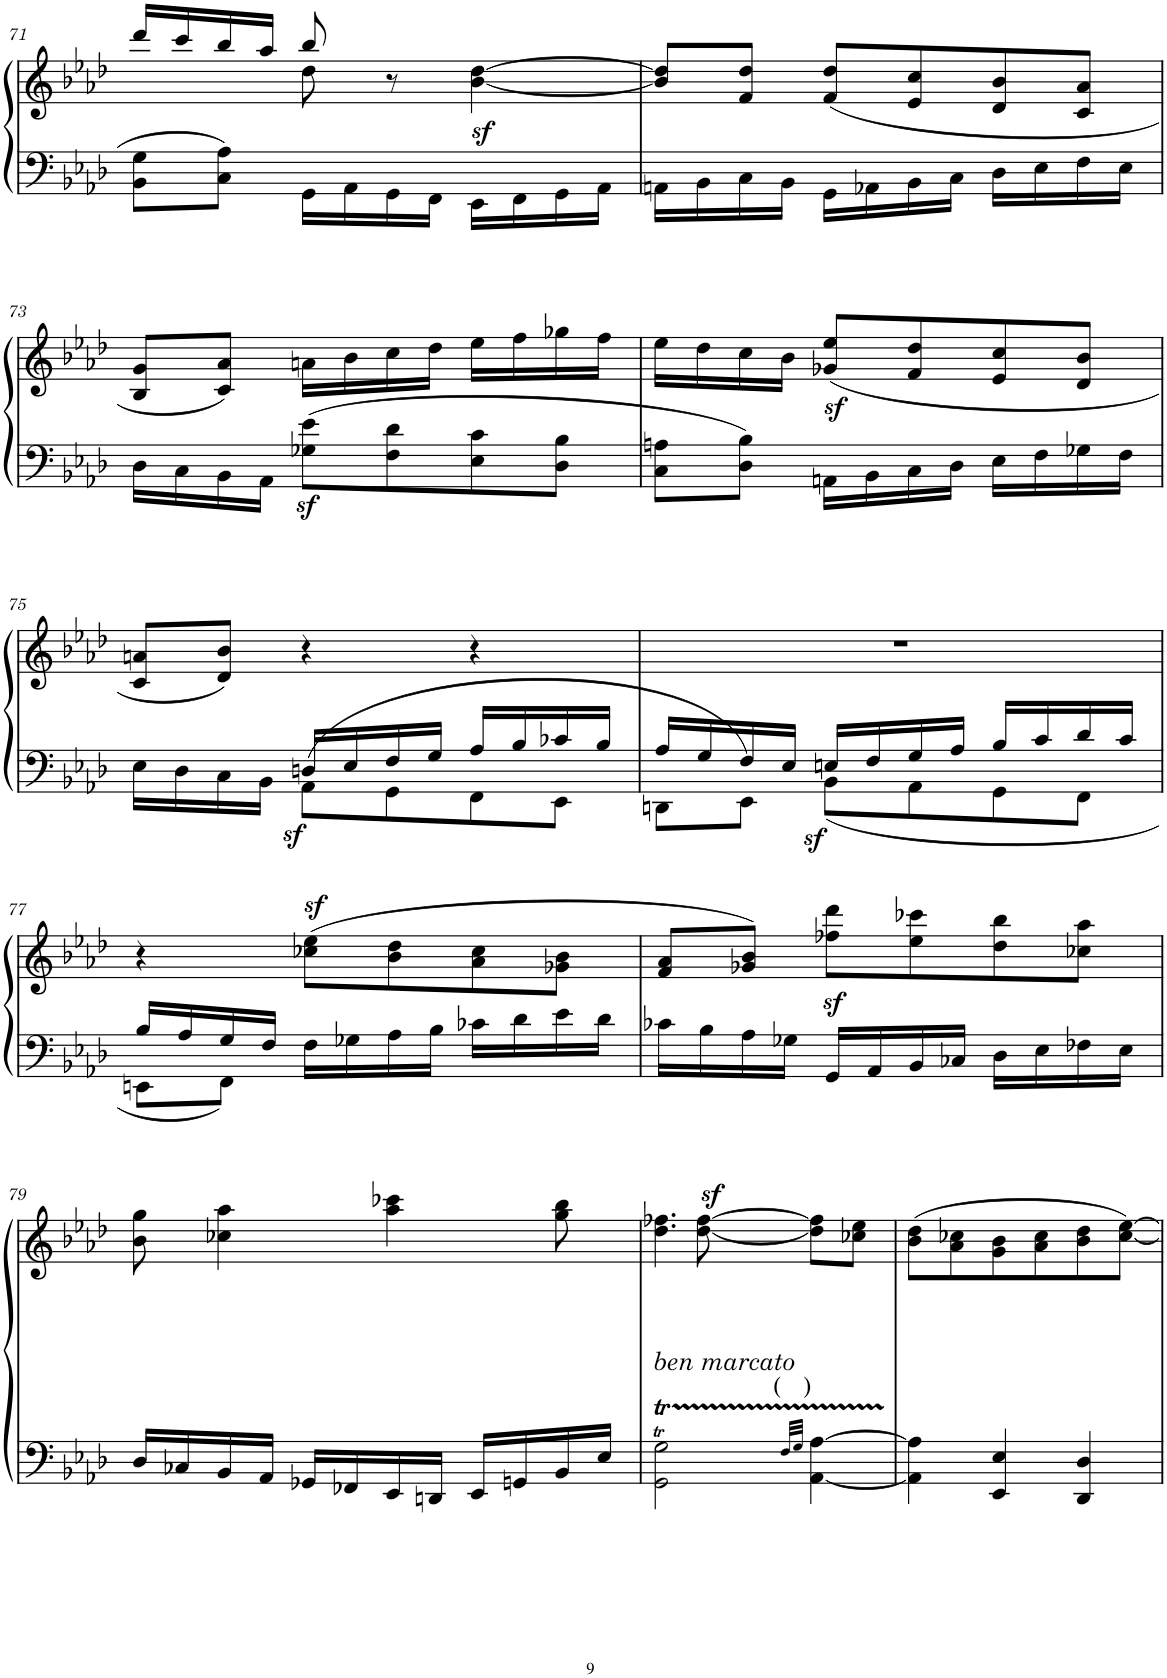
**kern	**kern	**dynam
*part1	*part1	*part1
*staff2	*staff1	*staff1/2
*I"Piano	*	*
*I'Pno.	*	*
!!LO:PB:g=z
*clefF4	*clefG2	*
*k[b-e-a-d-]	*k[b-e-a-d-]	*
*M3/4	*M3/4	*
=71	=71	=71
*	*^	*
8BB-\ 8G\L	16ddd-/LL	4ryy	.
.	16ccc/	.	.
8C\ 8A-\J	16bb-/	.	.
.	16aa-/JJ	.	.
16GG\LL	8bb-/	8dd-\	.
16AA-\	.	.	.
16GG\	8r	4.ryy	.
16FF\JJ	.	.	.
!	!	!	!LO:DY:b
16EE-\LL	[<4b-\ [4dd-\	.	sf
16FF\	.	.	.
16GG\	.	.	.
16AA-\JJ	.	.	.
*	*v	*v	*
=72	=72	=72
16AAn\LL	8b-/] 8dd-/]L	.
16BB-\	.	.
16C\	8f/ 8dd-/J	.
16BB-\JJ	.	.
16GG\LL	(8f/ 8dd-/L	.
16AA-X\	.	.
16BB-\	8e-/ 8cc/	.
16C\JJ	.	.
16D-\LL	8d-/ 8b-/	.
16E-\	.	.
16F\	8c/ 8a-/J	.
16E-\JJ	.	.
!!LO:LB:g=z
=73	=73	=73
16D-\LL	8B-/ 8g/L	.
16C\	.	.
16BB-\	8c/ 8a-/J)	.
16AA-\JJ	.	.
8G-X\z< 8e-\z<L	16an\LL	.
.	16b-\	.
8F\ 8d-\	16cc\	.
.	16dd-\JJ	.
8E-\ 8c\	16ee-\LL	.
.	16ff\	.
8D-\ 8B-\J	16gg-X\	.
.	16ff\JJ	.
=74	=74	=74
8C\ 8An\L	16ee-\LL	.
.	16dd-\	.
8D-\ 8B-\J	16cc\	.
.	16b-\JJ	.
16AAn\LL	(8g-X/z< 8ee-/z<L	.
16BB-\	.	.
16C\	8f/ 8dd-/	.
16D-\JJ	.	.
16E-\LL	8e-/ 8cc/	.
16F\	.	.
16G-X\	8d-/ 8b-/J	.
16F\JJ	.	.
!!LO:LB:g=z
=75	=75	=75
*^	*	*
16E-\LL	4ryy	8c/ 8an/L	.
16D-\	.	.	.
16C\	.	8d-/ 8b-/J)	.
16BB-\JJ	.	.	.
!	!	!	!LO:DY:b=2
8AA-\L	16Dn/LL	4r	sf
.	16E-/	.	.
8GG\	16F/	.	.
.	16G/JJ	.	.
8FF\	16A-/LL	4r	.
.	16B-/	.	.
8EE-\J	16c-X/	.	.
.	16B-/JJ	.	.
=76	=76	=76	=76
8DDn\L	16A-/LL	2.r	.
.	16G/	.	.
8EE-\J	16F/	.	.
.	16E-/JJ	.	.
!	!	!	!LO:DY:b=2
8BB-\L	16En/LL	.	sf
.	16F/	.	.
8AA-\	16G/	.	.
.	16A-/JJ	.	.
8GG\	16B-/LL	.	.
.	16c/	.	.
8FF\J	16d-/	.	.
.	16c/JJ	.	.
!!LO:LB:g=z
=77	=77	=77	=77
16B-/LL	8EEn\L	4r	.
16A-/	.	.	.
16G/	8FF\J	.	.
16F/JJ	.	.	.
16F\LL	2ryy	(8cc-X\z> 8ee-\z>L	.
16G-X\	.	.	.
16A-\	.	8b-\ 8dd-\	.
16B-\JJ	.	.	.
16c-X\LL	.	8a-\ 8cc-\	.
16d-\	.	.	.
16e-\	.	8g-X\ 8b-\J	.
16d-\JJ	.	.	.
*v	*v	*	*
=78	=78	=78
16c-X\LL	8f/ 8a-/L	.
16B-\	.	.
16A-\	8g-X/ 8b-/J)	.
16G-X\JJ	.	.
16GG/LL	8ff-X\z< 8ddd-\z<L	.
16AA-/	.	.
16BB-/	8ee-\ 8ccc-X\	.
16C-X/JJ	.	.
16D-\LL	8dd-\ 8bb-\	.
16E-\	.	.
16F-X\	8cc-X\ 8aa-\J	.
16E-\JJ	.	.
!!LO:LB:g=z
=79	=79	=79
16D-/LL	8b-\ 8gg\	.
16C-X/	.	.
16BB-/	4cc-X\ 4aa-\	.
16AA-/JJ	.	.
16GG-X/LL	.	.
16FF-X/	.	.
16EE-/	4aa-\ 4ccc-X\	.
16DDn/JJ	.	.
16EE-/LL	.	.
16GGn/	.	.
16BB-/	8gg\ 8bb-\	.
16E-/JJ	.	.
=80	=80	=80
*^	*	*
!	!	!LO:TX:b:i:t=ben marcato	!
2GG\T 2G\T	4..Gt!	4.dd-\ 4.ff-X\	.
.	.	[8dd-\z> [8ff-\z>	.
.	32F!	.	.
.	32G!	.	.
32qF/LLL	.	.	.
32qG/JJJ	.	.	.
!	!	!LO:TX:b:t=(   )	!
[4AA-\^^ [4A-\^^	4ryy	8dd-\] 8ff-\]L	.
.	.	8cc-X\ 8ee-\J	.
*v	*v	*	*
=81	=81	=81
4AA-\] 4A-\]	(8b-\ 8dd-\L	.
.	8a-\ 8cc-X\	.
4EE-/ 4E-/	8g\ 8b-\	.
.	8a-\ 8cc-\	.
4DD-/ 4D-/	8b-\ 8dd-\	.
.	[8cc-\ [8ee-\J)	.
=	=	=
*-	*-	*-
